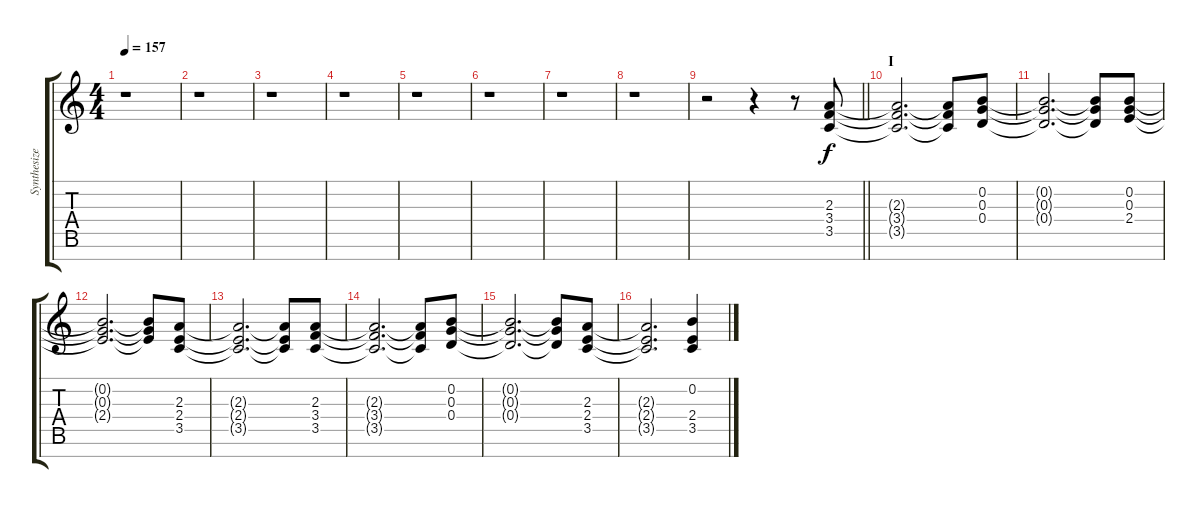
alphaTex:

\track ("Synthesizer I" "Synthesize") {instrument fx5brightness}
\staff {score tabs}
\tuning (E5 B4 G4 D4 A3 E3 B2) {hide}
\ts (4 4)
\tempo 157
\clef g2
\ks c
r.1{dy f} |
r.1 |
r.1 |
r.1 |
r.1 |
r.1 |
r.1 |
r.1 |
\barLineRight lightlight
r.2 r.4 r.8 (2.3 3.4 3.5).8 |
\section ("" "I")
(2.3{t} 3.4{t} 3.5{t}).2{d} (2.3{t} 3.4{t} 3.5{t}).8 (0.2 0.3 0.4).8 |
(0.2{t} 0.3{t} 0.4{t}).2{d} (0.2{t} 0.3{t} 0.4{t}).8 (0.2 0.3 2.4).8 |
(0.2{t} 0.3{t} 2.4{t}).2{d} (0.2{t} 0.3{t} 2.4{t}).8 (2.3 2.4 3.5).8 |
(2.3{t} 2.4{t} 3.5{t}).2{d} (2.3{t} 2.4{t} 3.5{t}).8 (2.3 3.4 3.5).8 |
(2.3{t} 3.4{t} 3.5{t}).2{d} (2.3{t} 3.4{t} 3.5{t}).8 (0.2 0.3 0.4).8 |
(0.2{t} 0.3{t} 0.4{t}).2{d} (0.2{t} 0.3{t} 0.4{t}).8 (2.3 2.4 3.5).8 |
(2.3{t} 2.4{t} 3.5{t}).2{d} (0.2 2.4 3.5).4
